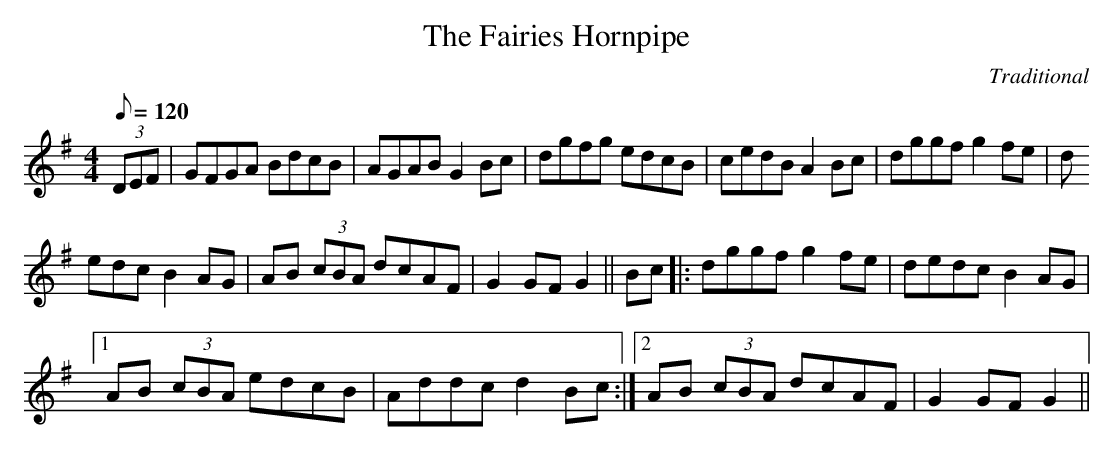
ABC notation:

X:1
T:The Fairies Hornpipe
M:4/4
L:1/8
Q:120
C:Traditional
K:G
(3DEF | GFGA BdcB | AGAB G2 Bc | dgfg edcB | cedB A2 Bc | dggf g2 fe | d
edc B2 AG | AB (3cBA dcAF | G2 GF G2 || Bc |: dggf g2 fe | dedc B2 AG |1
 AB (3cBA edcB | Addc d2 Bc :|2 AB (3cBA dcAF | G2 GF G2 ||
